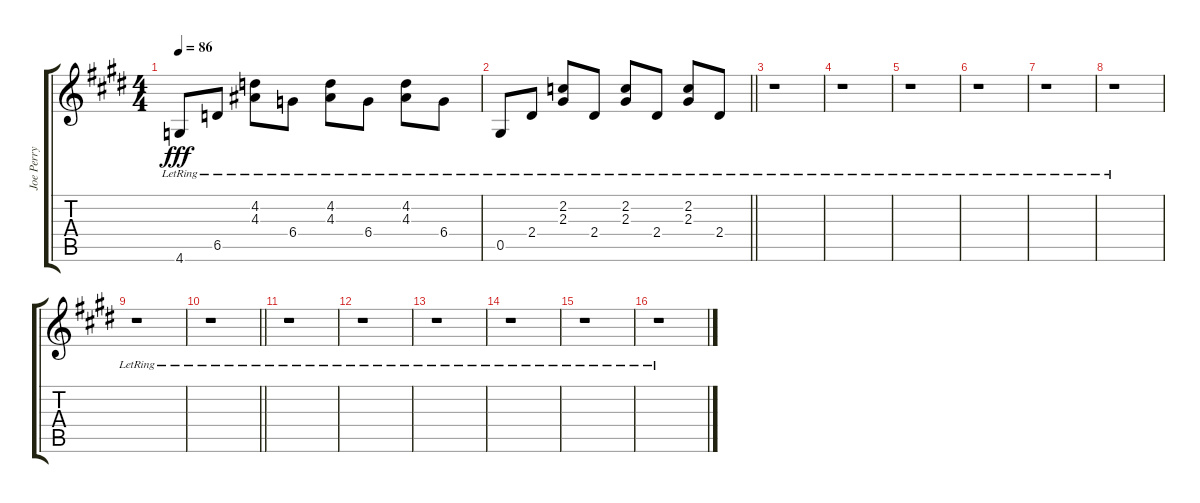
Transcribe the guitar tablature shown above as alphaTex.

\track ("Joe Perry" "Joe Perry") {instrument acousticguitarsteel}
\staff {score tabs}
\tuning (Eb4 Bb3 Gb3 Db3 Ab2 Eb2) {hide}
\ts (4 4)
\tempo 86
\clef g2
\ks c#minor
4.6{lr}.8{dy fff} 6.5{lr}.8 (4.2{lr} 4.3{lr}).8 6.4{lr}.8 (4.2{lr} 4.3{lr}).8 6.4{lr}.8 (4.2{lr} 4.3{lr}).8 6.4{lr}.8 |
\barLineRight lightlight
0.5{lr}.8 2.4{lr}.8 (2.2{lr} 2.3{lr}).8 2.4{lr}.8 (2.2{lr} 2.3{lr}).8 2.4{lr}.8 (2.2{lr} 2.3{lr}).8 2.4{lr}.8 |
\ks e
r.1 |
\ks c#minor
r.1 |
r.1 |
r.1 |
\ks e
r.1 |
\ks c#minor
r.1 |
r.1 |
\barLineRight lightlight
r.1 |
\ks e
r.1 |
\ks c#minor
r.1 |
r.1 |
r.1 |
\ks e
r.1 |
\ks c#minor
r.1
